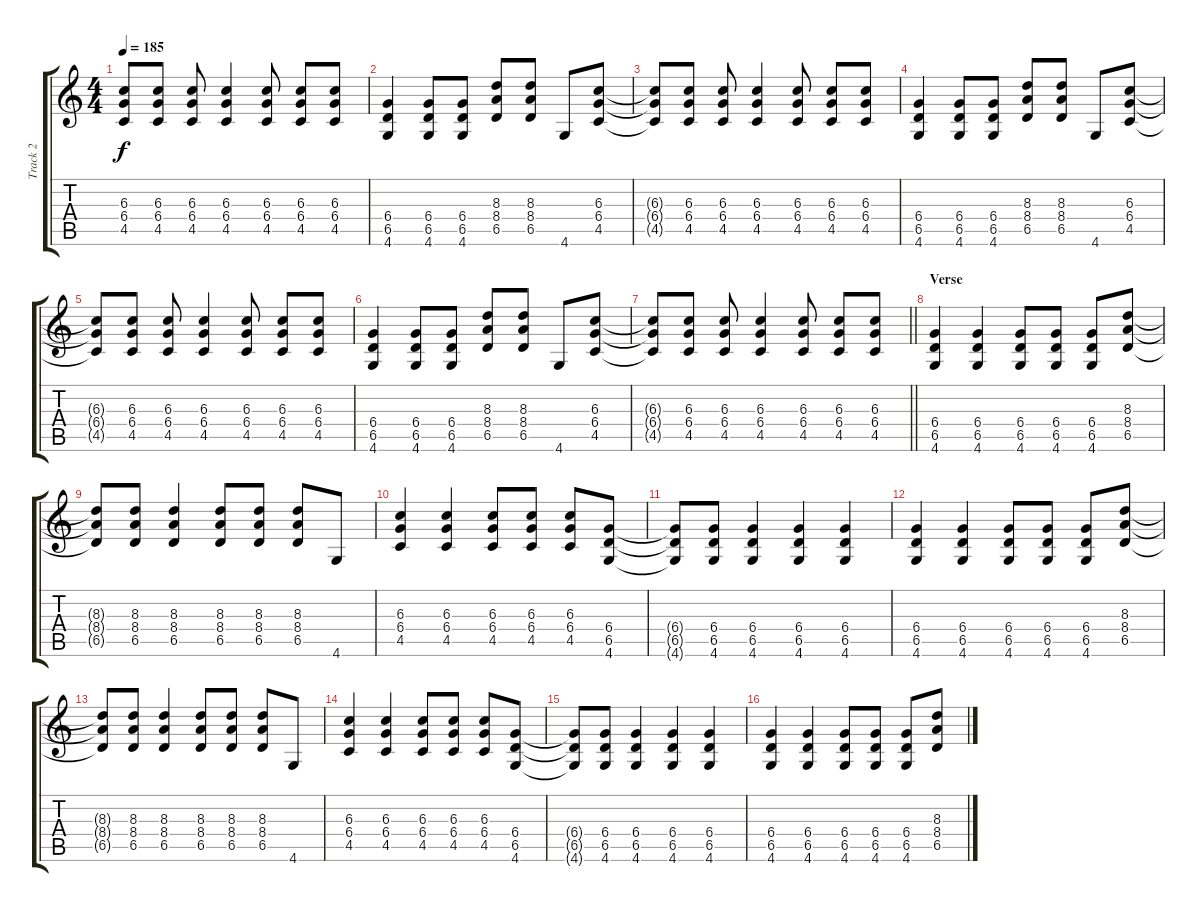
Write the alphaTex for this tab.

\track ("Track 2" "Track 2") {instrument distortionguitar}
\staff {score tabs}
\tuning (Eb4 Bb3 Gb3 Db3 Ab2 Eb2) {hide}
\ts (4 4)
\tempo 185
\clef g2
\ks c
(6.3{t} 6.4{t} 4.5{t}).8{dy f} (6.3 6.4 4.5).8 (6.3 6.4 4.5).8 (6.3 6.4 4.5).4 (6.3 6.4 4.5).8 (6.3 6.4 4.5).8 (6.3 6.4 4.5).8 |
(6.4 6.5 4.6).4 (6.4 6.5 4.6).8 (6.4 6.5 4.6).8 (8.3 8.4 6.5).8 (8.3 8.4 6.5).8 4.6.8 (6.3 6.4 4.5).8 |
(6.3{t} 6.4{t} 4.5{t}).8 (6.3 6.4 4.5).8 (6.3 6.4 4.5).8 (6.3 6.4 4.5).4 (6.3 6.4 4.5).8 (6.3 6.4 4.5).8 (6.3 6.4 4.5).8 |
(6.4 6.5 4.6).4 (6.4 6.5 4.6).8 (6.4 6.5 4.6).8 (8.3 8.4 6.5).8 (8.3 8.4 6.5).8 4.6.8 (6.3 6.4 4.5).8 |
(6.3{t} 6.4{t} 4.5{t}).8 (6.3 6.4 4.5).8 (6.3 6.4 4.5).8 (6.3 6.4 4.5).4 (6.3 6.4 4.5).8 (6.3 6.4 4.5).8 (6.3 6.4 4.5).8 |
(6.4 6.5 4.6).4 (6.4 6.5 4.6).8 (6.4 6.5 4.6).8 (8.3 8.4 6.5).8 (8.3 8.4 6.5).8 4.6.8 (6.3 6.4 4.5).8 |
\barLineRight lightlight
(6.3{t} 6.4{t} 4.5{t}).8 (6.3 6.4 4.5).8 (6.3 6.4 4.5).8 (6.3 6.4 4.5).4 (6.3 6.4 4.5).8 (6.3 6.4 4.5).8 (6.3 6.4 4.5).8 |
\section ("" "Verse")
(6.4 6.5 4.6).4 (6.4 6.5 4.6).4 (6.4 6.5 4.6).8 (6.4 6.5 4.6).8 (6.4 6.5 4.6).8 (8.3 8.4 6.5).8 |
(8.3{t} 8.4{t} 6.5{t}).8 (8.3 8.4 6.5).8 (8.3 8.4 6.5).4 (8.3 8.4 6.5).8 (8.3 8.4 6.5).8 (8.3 8.4 6.5).8 4.6.8 |
(6.3 6.4 4.5).4 (6.3 6.4 4.5).4 (6.3 6.4 4.5).8 (6.3 6.4 4.5).8 (6.3 6.4 4.5).8 (6.4 6.5 4.6).8 |
(6.4{t} 6.5{t} 4.6{t}).8 (6.4 6.5 4.6).8 (6.4 6.5 4.6).4 (6.4 6.5 4.6).4 (6.4 6.5 4.6).4 |
(6.4 6.5 4.6).4 (6.4 6.5 4.6).4 (6.4 6.5 4.6).8 (6.4 6.5 4.6).8 (6.4 6.5 4.6).8 (8.3 8.4 6.5).8 |
(8.3{t} 8.4{t} 6.5{t}).8 (8.3 8.4 6.5).8 (8.3 8.4 6.5).4 (8.3 8.4 6.5).8 (8.3 8.4 6.5).8 (8.3 8.4 6.5).8 4.6.8 |
(6.3 6.4 4.5).4 (6.3 6.4 4.5).4 (6.3 6.4 4.5).8 (6.3 6.4 4.5).8 (6.3 6.4 4.5).8 (6.4 6.5 4.6).8 |
(6.4{t} 6.5{t} 4.6{t}).8 (6.4 6.5 4.6).8 (6.4 6.5 4.6).4 (6.4 6.5 4.6).4 (6.4 6.5 4.6).4 |
(6.4 6.5 4.6).4 (6.4 6.5 4.6).4 (6.4 6.5 4.6).8 (6.4 6.5 4.6).8 (6.4 6.5 4.6).8 (8.3 8.4 6.5).8
